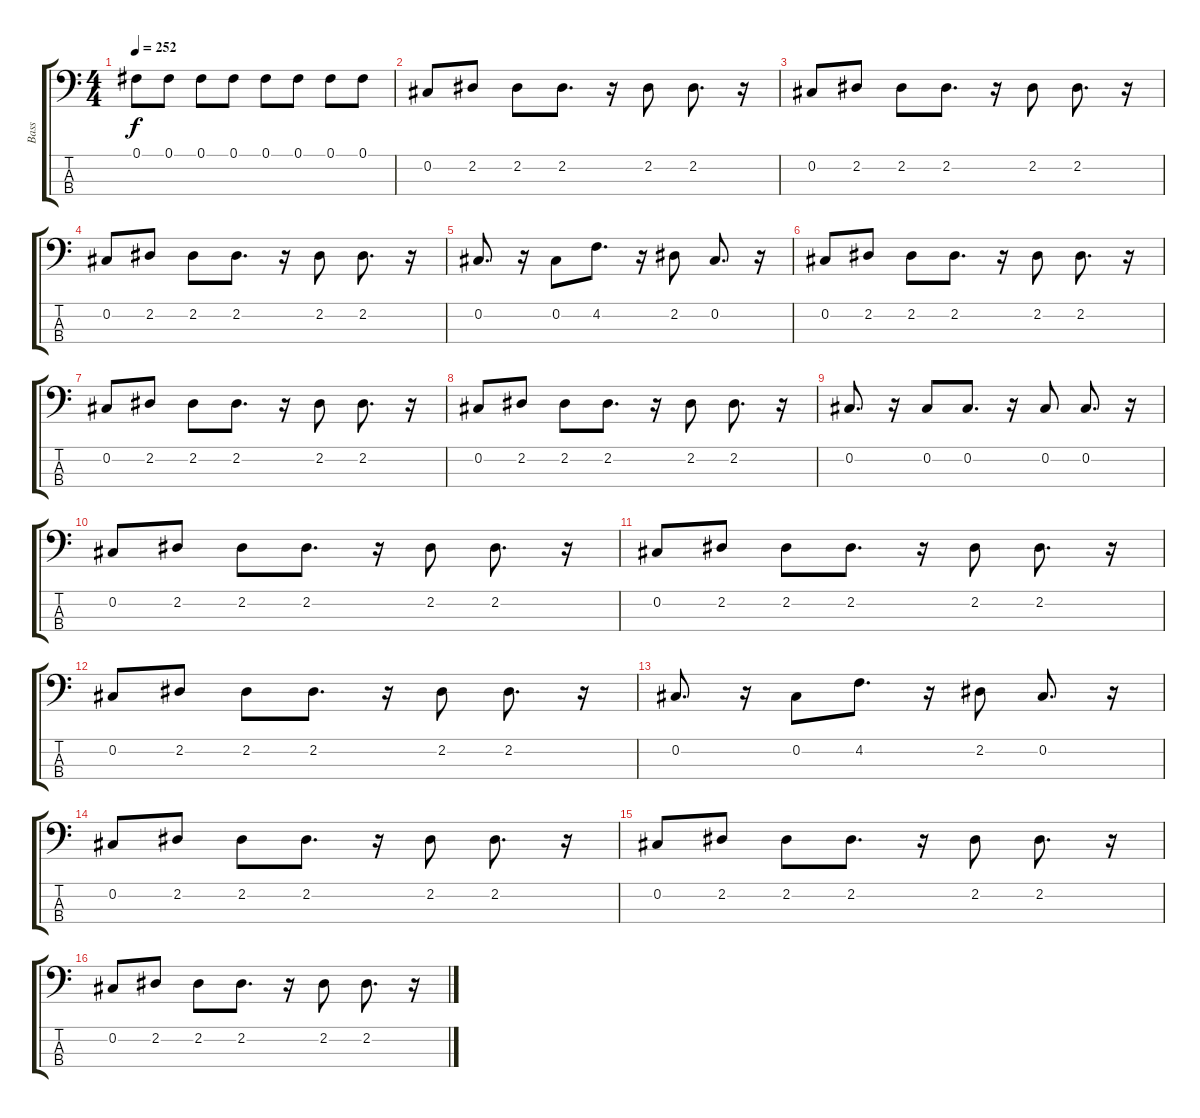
\track ("Bass" "Bass") {instrument electricbassfinger}
\staff {score tabs}
\tuning (Gb2 Db2 Ab1 Eb1) {hide}
\ts (4 4)
\tempo 252
\clef f4
\ks c
0.1.8{dy f} 0.1.8 0.1.8 0.1.8 0.1.8 0.1.8 0.1.8 0.1.8 |
0.2.8 2.2.8 2.2.8 2.2.8{d} r.16 2.2.8 2.2.8{d} r.16 |
0.2.8 2.2.8 2.2.8 2.2.8{d} r.16 2.2.8 2.2.8{d} r.16 |
0.2.8 2.2.8 2.2.8 2.2.8{d} r.16 2.2.8 2.2.8{d} r.16 |
0.2.8{d} r.16 0.2.8 4.2.8{d} r.16 2.2.8 0.2.8{d} r.16 |
0.2.8 2.2.8 2.2.8 2.2.8{d} r.16 2.2.8 2.2.8{d} r.16 |
0.2.8 2.2.8 2.2.8 2.2.8{d} r.16 2.2.8 2.2.8{d} r.16 |
0.2.8 2.2.8 2.2.8 2.2.8{d} r.16 2.2.8 2.2.8{d} r.16 |
0.2.8{d} r.16 0.2.8 0.2.8{d} r.16 0.2.8 0.2.8{d} r.16 |
0.2.8 2.2.8 2.2.8 2.2.8{d} r.16 2.2.8 2.2.8{d} r.16 |
0.2.8 2.2.8 2.2.8 2.2.8{d} r.16 2.2.8 2.2.8{d} r.16 |
0.2.8 2.2.8 2.2.8 2.2.8{d} r.16 2.2.8 2.2.8{d} r.16 |
0.2.8{d} r.16 0.2.8 4.2.8{d} r.16 2.2.8 0.2.8{d} r.16 |
0.2.8 2.2.8 2.2.8 2.2.8{d} r.16 2.2.8 2.2.8{d} r.16 |
0.2.8 2.2.8 2.2.8 2.2.8{d} r.16 2.2.8 2.2.8{d} r.16 |
0.2.8 2.2.8 2.2.8 2.2.8{d} r.16 2.2.8 2.2.8{d} r.16
